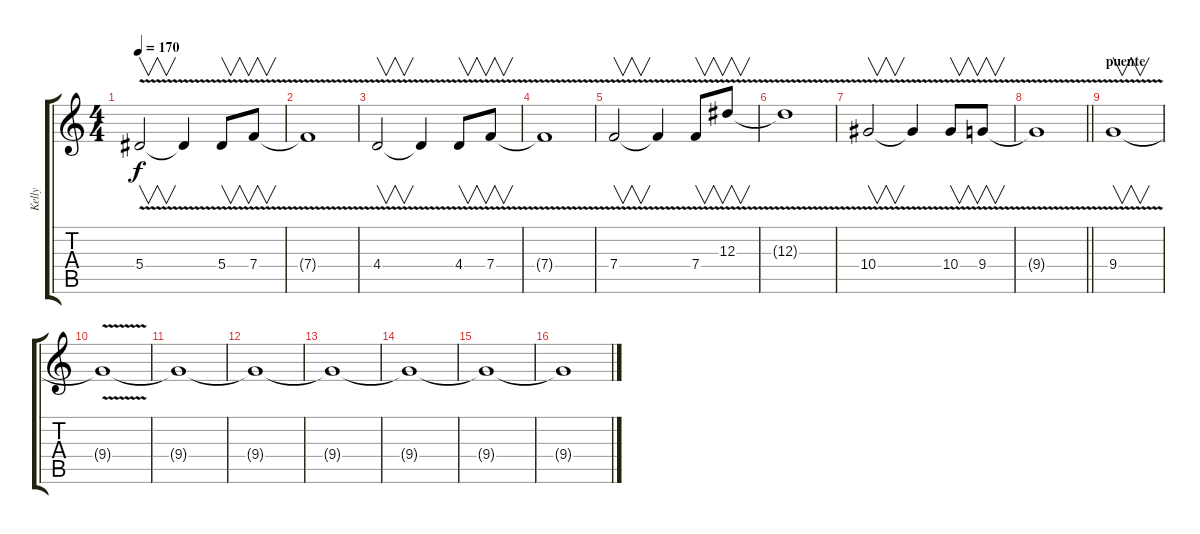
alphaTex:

\track ("Kelly" "Kelly") {instrument overdrivenguitar}
\staff {score tabs}
\tuning (C4 G3 Eb3 Bb2 F2 C2) {hide}
\ts (4 4)
\tempo 170
\clef g2
\ks c
5.4{v}.2{v dy f} 5.4{t}.4 5.4{v}.8{v} 7.4{v}.8{v} |
7.4{t}.1 |
4.4{v}.2{v} 4.4{t}.4 4.4{v}.8{v} 7.4{v}.8{v} |
7.4{t}.1 |
7.4{v}.2{v} 7.4{t}.4 7.4{v}.8{v} 12.3{v}.8{v} |
12.3{t}.1 |
10.4{v}.2{v volume 16} 10.4{t}.4 10.4{v}.8{v} 9.4{v}.8{v} |
\barLineRight lightlight
9.4{t}.1 |
\section ("" "puente")
9.4{v}.1{v} |
9.4{t}.1 |
9.4{t}.1 |
9.4{t}.1 |
9.4{t}.1 |
9.4{t}.1 |
9.4{t}.1 |
9.4{t}.1
